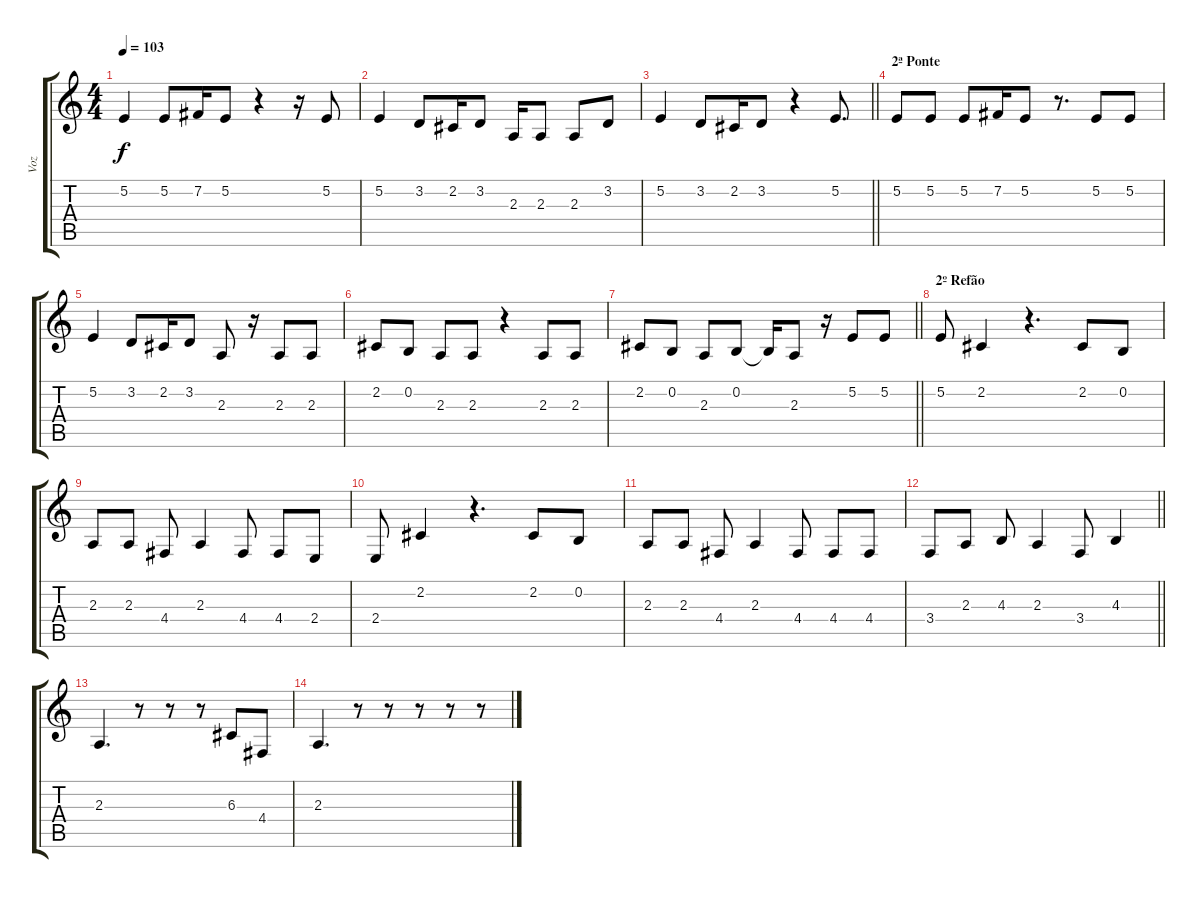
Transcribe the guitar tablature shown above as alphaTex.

\track ("Voz" "Voz") {instrument lead1square}
\staff {score tabs}
\tuning (E4 B3 G3 D3 A2 E2) {hide}
\ts (4 4)
\tempo 103
\clef g2
\ks c
5.2.4{dy f} 5.2.8 7.2.16 5.2.8 r.4 r.16 5.2.8 |
5.2.4 3.2.8 2.2.16 3.2.8 2.3.16 2.3.8 2.3.8 3.2.8 |
\barLineRight lightlight
5.2.4 3.2.8 2.2.16 3.2.8 r.4 5.2.8{d} |
\section ("" "2ª Ponte")
5.2.8 5.2.8 5.2.8 7.2.16 5.2.8 r.8{d} 5.2.8 5.2.8 |
5.2.4 3.2.8 2.2.16 3.2.8 2.3.8 r.16 2.3.8 2.3.8 |
2.2.8 0.2.8 2.3.8 2.3.8 r.4 2.3.8 2.3.8 |
\barLineRight lightlight
2.2.8 0.2.8 2.3.8 0.2.8 0.2{t}.16 2.3.8 r.16 5.2.8 5.2.8 |
\section ("" "2º Refão")
5.2.8 2.2.4 r.4{d} 2.2.8 0.2.8 |
2.3.8 2.3.8 4.4.8 2.3.4 4.4.8 4.4.8 2.4.8 |
2.4.8 2.2.4 r.4{d} 2.2.8 0.2.8 |
2.3.8 2.3.8 4.4.8 2.3.4 4.4.8 4.4.8 4.4.8 |
\barLineRight lightlight
3.4.8 2.3.8 4.3.8 2.3.4 3.4.8 4.3.4 |
2.3.4{d} r.8 r.8 r.8 6.3.8 4.4.8 |
2.3.4{d} r.8 r.8 r.8 r.8 r.8
